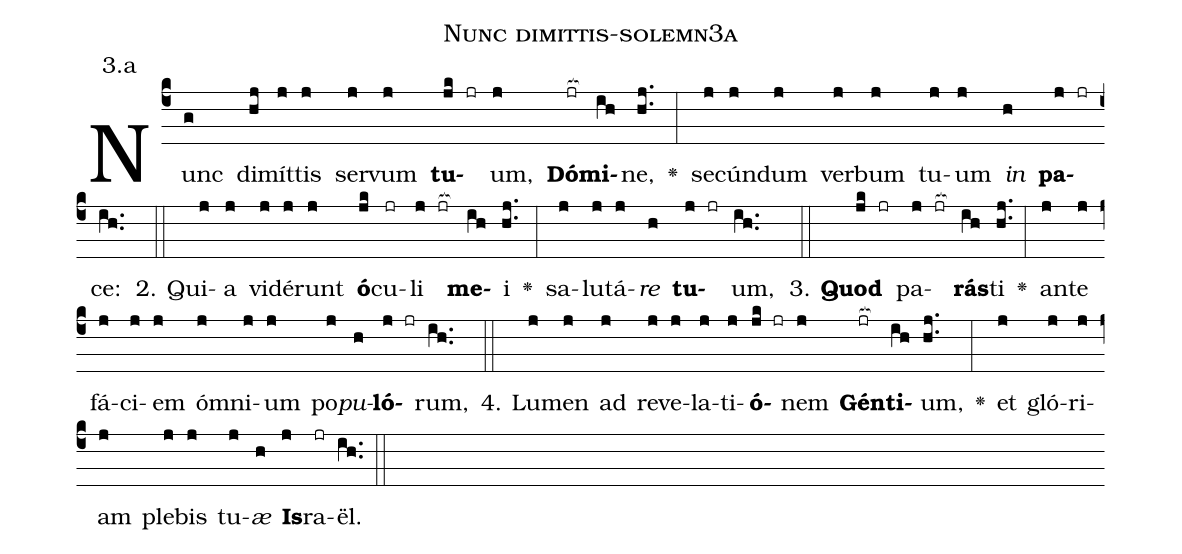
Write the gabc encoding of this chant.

name: Nunc dimittis-solemn3a;
annotation: 3.a;
%%
(c4)Nunc(g) di(hj)mít(j)tis(j) ser(j)vum(j) <b>tu</b>(jk jr)um,(j) <b>Dó</b>(jr[ocb:1{])<b>mi</b>(ih[ocb:0}])ne,(hj..) <v>\greheightstar</v>(:) se(j)cún(j)dum(j) ver(j)bum(j) tu(j)um(j) <i>in</i>(h) <b>pa</b>(j jr)ce:(ih..) (::)
2. Qui(j)a(j) vi(j)dé(j)runt(j) <b>ó</b>(jk)cu(jr)li(j jr[ocb:1{]) <b>me</b>(ih[ocb:0}])i(hj..) <v>\greheightstar</v>(:) sa(j)lu(j)tá(j)<i>re</i>(h) <b>tu</b>(j jr)um,(ih..) (::)
3. <b>Quod</b>(jk jr) pa(j jr[ocb:1{])<b>rás</b>(ih[ocb:0}])ti(hj..) <v>\greheightstar</v>(:) an(j)te(j) fá(j)ci(j)em(j) óm(j)ni(j)um(j) po(j)<i>pu</i>(h)<b>ló</b>(j jr)rum,(ih..) (::)
4. Lu(j)men(j) ad(j) re(j)ve(j)la(j)ti(j)<b>ó</b>(jk jr)nem(j) <b>Gén</b>(jr[ocb:1{])<b>ti</b>(ih[ocb:0}])um,(hj..) <v>\greheightstar</v>(:) et(j) gló(j)ri(j)am(j) ple(j)bis(j) tu(j)<i>æ</i>(h) <b>Is</b>(j)ra(jr)ël.(ih..) (::)
